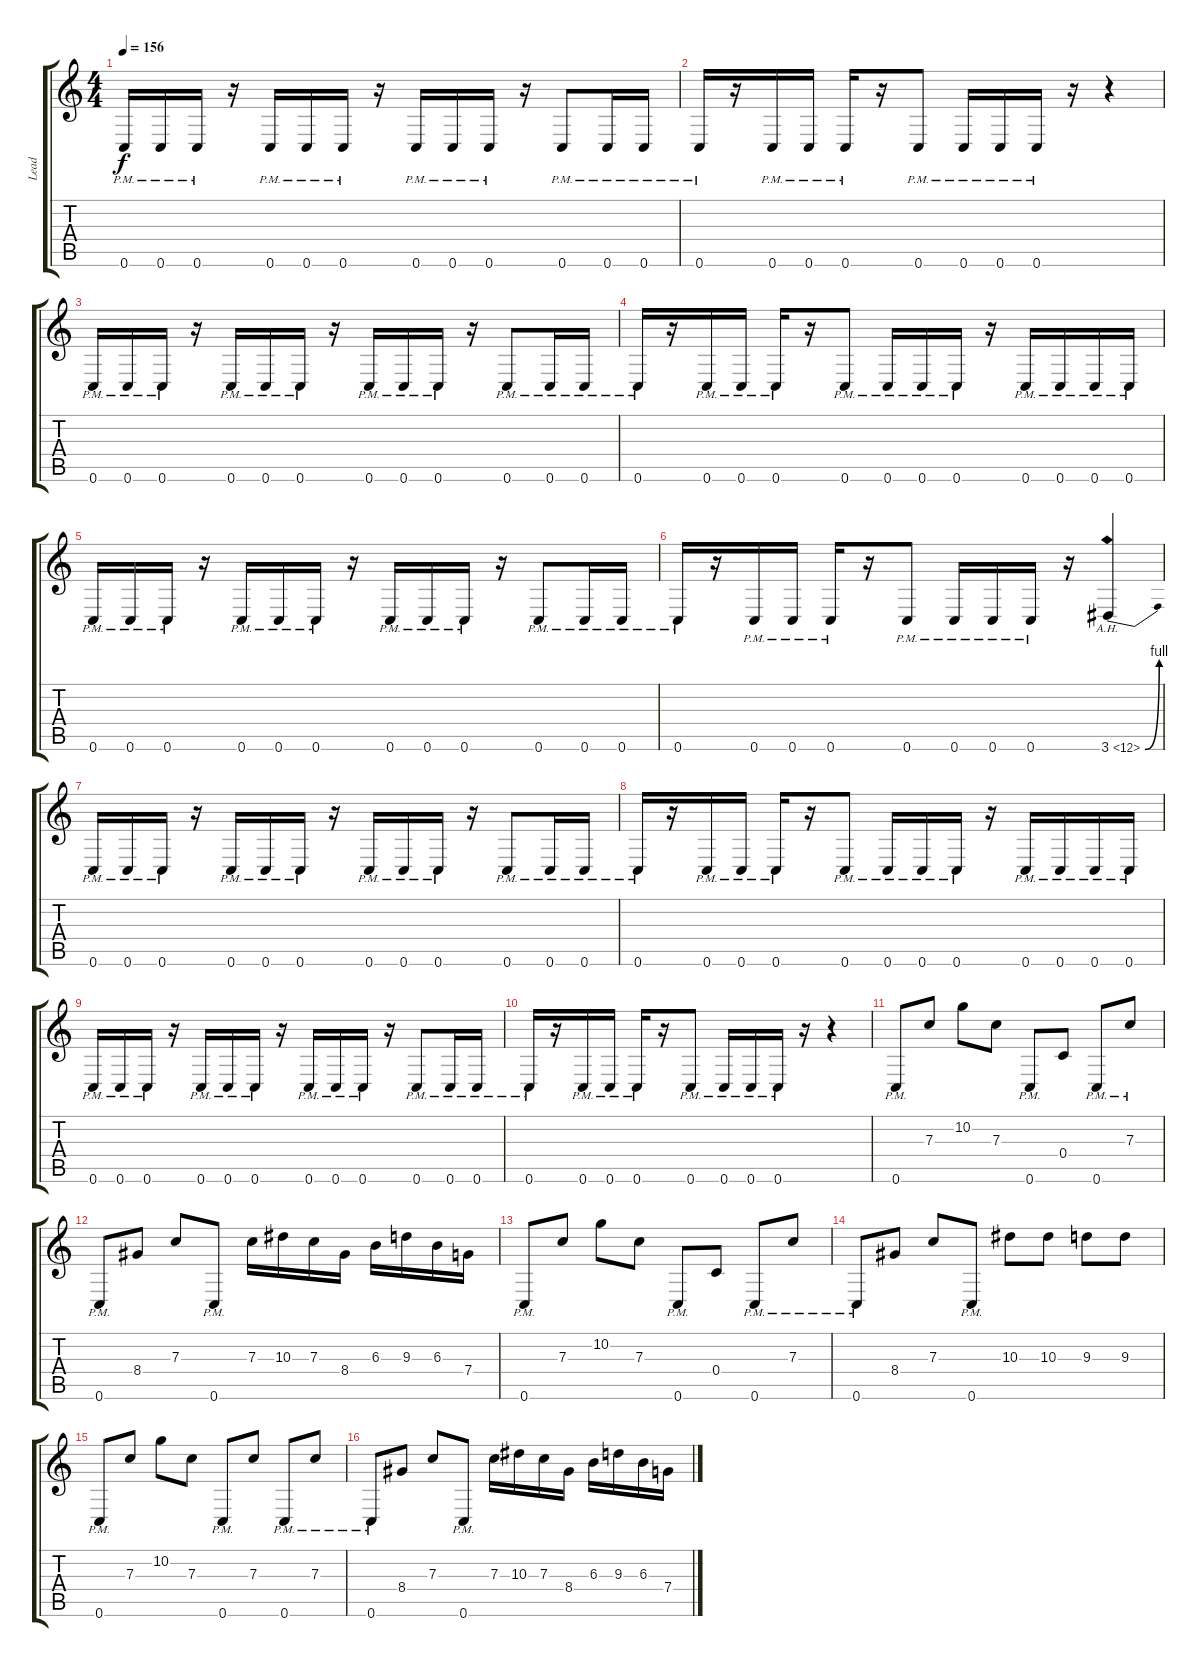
\track ("Lead" "Lead") {instrument distortionguitar}
\staff {score tabs}
\tuning (D4 A3 F3 C3 G2 C2) {hide}
\ts (4 4)
\tempo 156
\clef g2
\ks c
0.6{pm}.16{dy f} 0.6{pm}.16 0.6{pm}.16 r.16 0.6{pm}.16 0.6{pm}.16 0.6{pm}.16 r.16 0.6{pm}.16 0.6{pm}.16 0.6{pm}.16 r.16 0.6{pm}.8 0.6{pm}.16 0.6{pm}.16 |
0.6{pm}.16 r.16 0.6{pm}.16 0.6{pm}.16 0.6{pm}.16 r.16 0.6{pm}.8 0.6{pm}.16 0.6{pm}.16 0.6{pm}.16 r.16 r.4 |
0.6{pm}.16 0.6{pm}.16 0.6{pm}.16 r.16 0.6{pm}.16 0.6{pm}.16 0.6{pm}.16 r.16 0.6{pm}.16 0.6{pm}.16 0.6{pm}.16 r.16 0.6{pm}.8 0.6{pm}.16 0.6{pm}.16 |
0.6{pm}.16 r.16 0.6{pm}.16 0.6{pm}.16 0.6{pm}.16 r.16 0.6{pm}.8 0.6{pm}.16 0.6{pm}.16 0.6{pm}.16 r.16 0.6{pm}.16 0.6{pm}.16 0.6{pm}.16 0.6{pm}.16 |
0.6{pm}.16 0.6{pm}.16 0.6{pm}.16 r.16 0.6{pm}.16 0.6{pm}.16 0.6{pm}.16 r.16 0.6{pm}.16 0.6{pm}.16 0.6{pm}.16 r.16 0.6{pm}.8 0.6{pm}.16 0.6{pm}.16 |
0.6{pm}.16 r.16 0.6{pm}.16 0.6{pm}.16 0.6{pm}.16 r.16 0.6{pm}.8 0.6{pm}.16 0.6{pm}.16 0.6{pm}.16 r.16 3.6{be (bend 0 0 60 4) ah 9}.4 |
0.6{pm}.16 0.6{pm}.16 0.6{pm}.16 r.16 0.6{pm}.16 0.6{pm}.16 0.6{pm}.16 r.16 0.6{pm}.16 0.6{pm}.16 0.6{pm}.16 r.16 0.6{pm}.8 0.6{pm}.16 0.6{pm}.16 |
0.6{pm}.16 r.16 0.6{pm}.16 0.6{pm}.16 0.6{pm}.16 r.16 0.6{pm}.8 0.6{pm}.16 0.6{pm}.16 0.6{pm}.16 r.16 0.6{pm}.16 0.6{pm}.16 0.6{pm}.16 0.6{pm}.16 |
0.6{pm}.16 0.6{pm}.16 0.6{pm}.16 r.16 0.6{pm}.16 0.6{pm}.16 0.6{pm}.16 r.16 0.6{pm}.16 0.6{pm}.16 0.6{pm}.16 r.16 0.6{pm}.8 0.6{pm}.16 0.6{pm}.16 |
0.6{pm}.16 r.16 0.6{pm}.16 0.6{pm}.16 0.6{pm}.16 r.16 0.6{pm}.8 0.6{pm}.16 0.6{pm}.16 0.6{pm}.16 r.16 r.4 |
0.6{pm}.8 7.3.8 10.2.8 7.3.8 0.6{pm}.8 0.4.8 0.6{pm}.8 7.3{pm}.8 |
0.6{pm}.8 8.4.8 7.3.8 0.6{pm}.8 7.3.16 10.3.16 7.3.16 8.4.16 6.3.16 9.3.16 6.3.16 7.4.16 |
0.6{pm}.8 7.3.8 10.2.8 7.3.8 0.6{pm}.8 0.4.8 0.6{pm}.8 7.3{pm}.8 |
0.6{pm}.8 8.4.8 7.3.8 0.6{pm}.8 10.3.8 10.3.8 9.3.8 9.3.8 |
0.6{pm}.8 7.3.8 10.2.8 7.3.8 0.6{pm}.8 7.3.8 0.6{pm}.8 7.3{pm}.8 |
0.6{pm}.8 8.4.8 7.3.8 0.6{pm}.8 7.3.16 10.3.16 7.3.16 8.4.16 6.3.16 9.3.16 6.3.16 7.4.16
